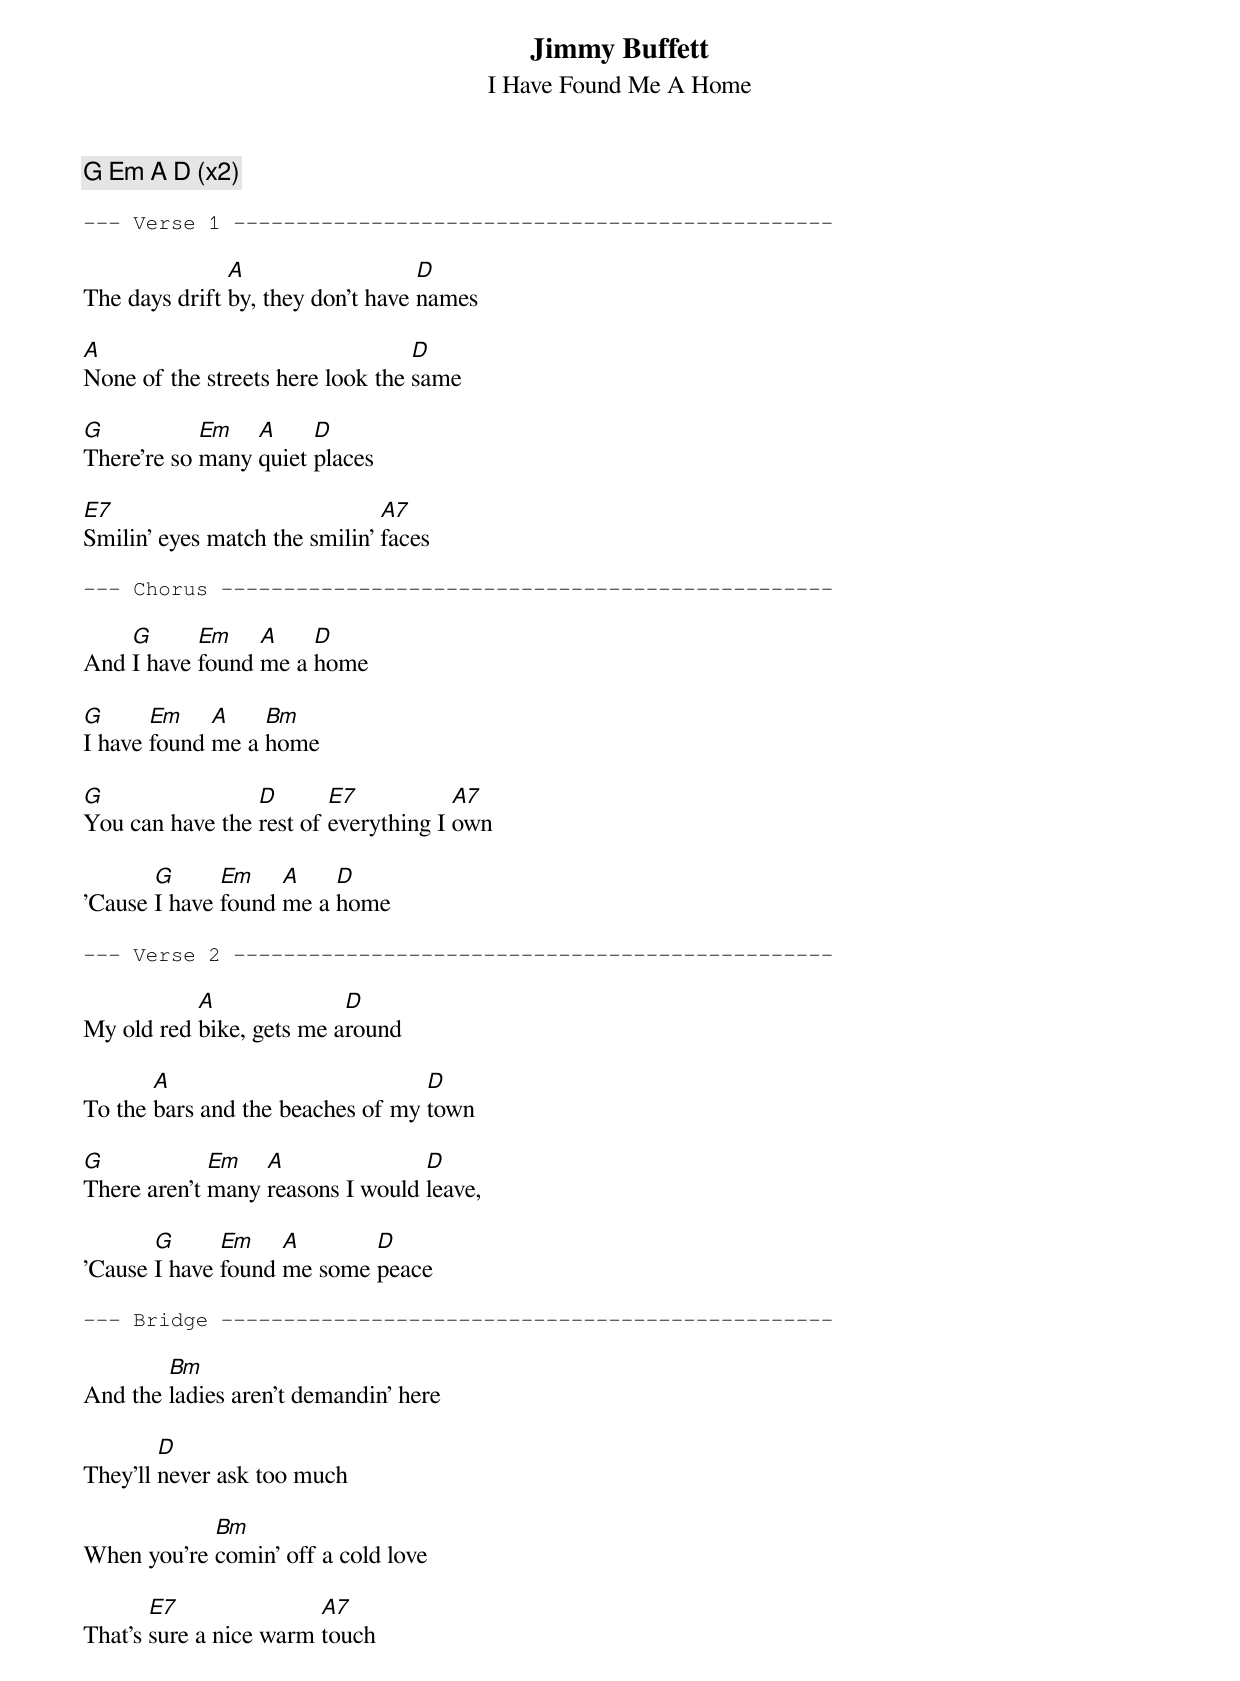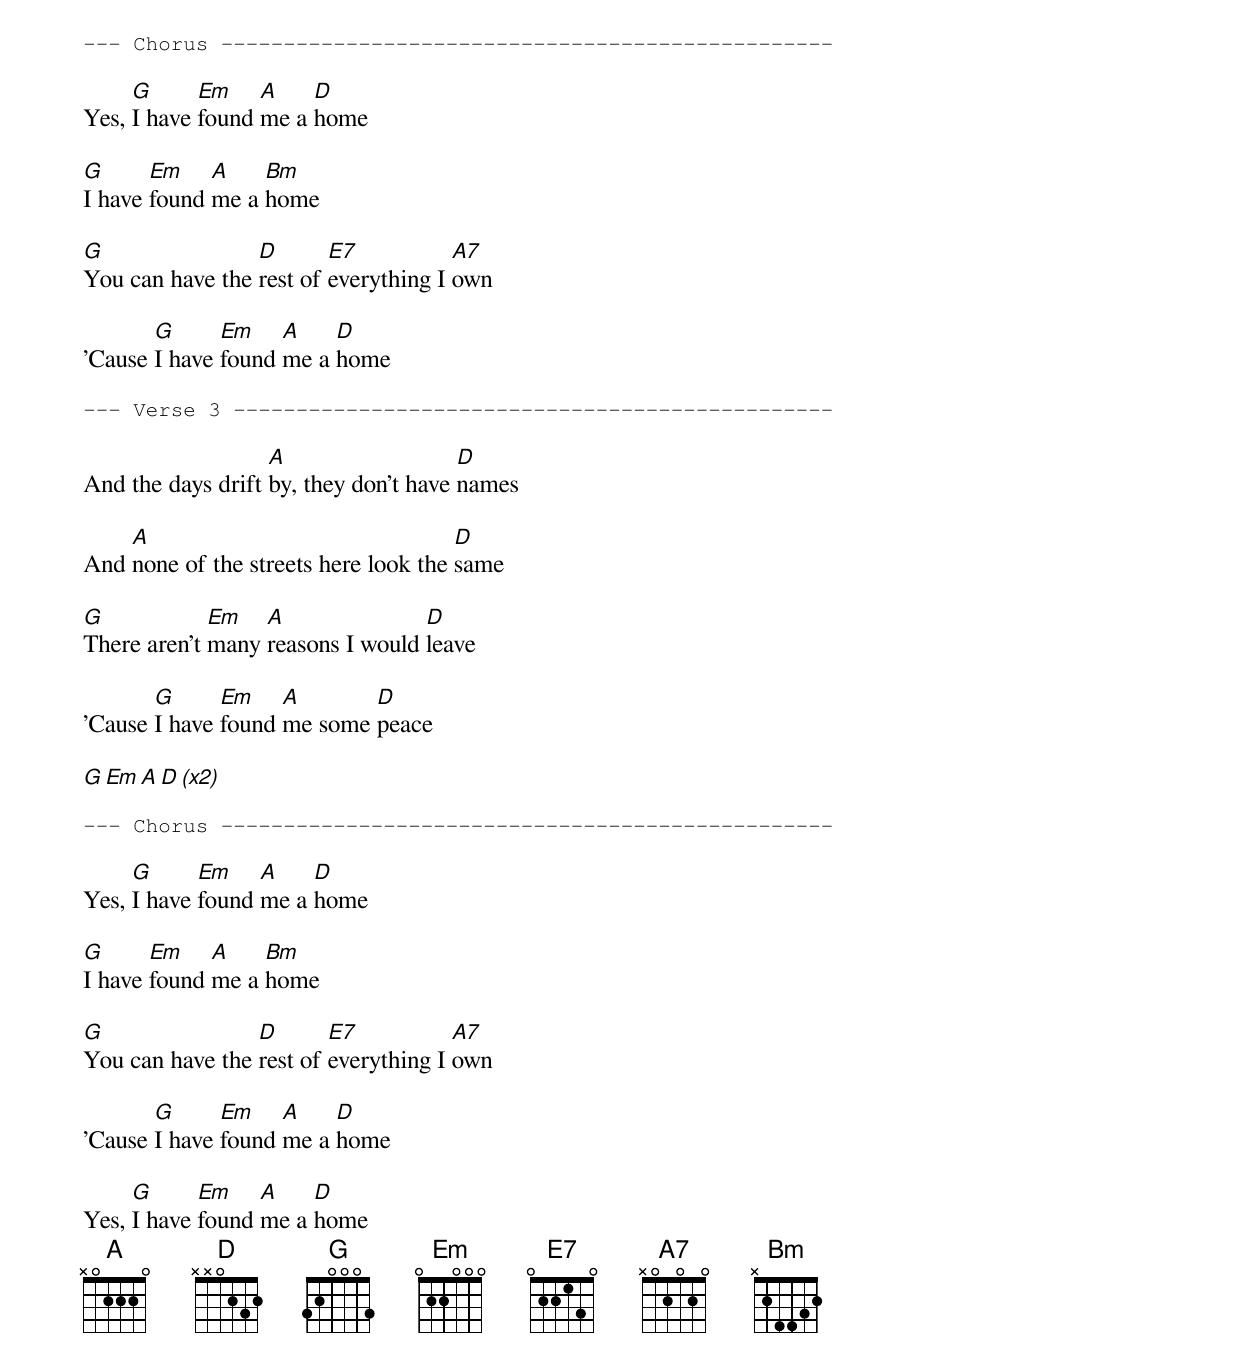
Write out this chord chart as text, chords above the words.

Jimmy Buffett
I Have Found Me A Home

G Em A D (x2)

--- Verse 1 ------------------------------------------------

               A                   D
The days drift by, they don't have names

A                                 D
None of the streets here look the same

G           Em   A     D
There're so many quiet places

E7                             A7
Smilin' eyes match the smilin' faces

--- Chorus -------------------------------------------------

    G      Em    A    D
And I have found me a home

G      Em    A    Bm
I have found me a home

G                D       E7           A7
You can have the rest of everything I own

       G      Em    A    D
'Cause I have found me a home

--- Verse 2 ------------------------------------------------

           A              D
My old red bike, gets me around

       A                          D
To the bars and the beaches of my town

G            Em   A               D
There aren't many reasons I would leave,

       G      Em    A       D
'Cause I have found me some peace

--- Bridge -------------------------------------------------

        Bm
And the ladies aren't demandin' here

        D
They'll never ask too much

            Bm
When you're comin' off a cold love

       E7               A7
That's sure a nice warm touch

--- Chorus -------------------------------------------------

     G      Em    A    D
Yes, I have found me a home

G      Em    A    Bm
I have found me a home

G                D       E7           A7
You can have the rest of everything I own

       G      Em    A    D
'Cause I have found me a home

--- Verse 3 ------------------------------------------------

                   A                   D
And the days drift by, they don't have names

    A                                 D
And none of the streets here look the same

G            Em   A               D
There aren't many reasons I would leave

       G      Em    A       D
'Cause I have found me some peace

G Em A D (x2)

--- Chorus -------------------------------------------------

     G      Em    A    D
Yes, I have found me a home

G      Em    A    Bm
I have found me a home

G                D       E7           A7
You can have the rest of everything I own

       G      Em    A    D
'Cause I have found me a home

     G      Em    A    D
Yes, I have found me a home
